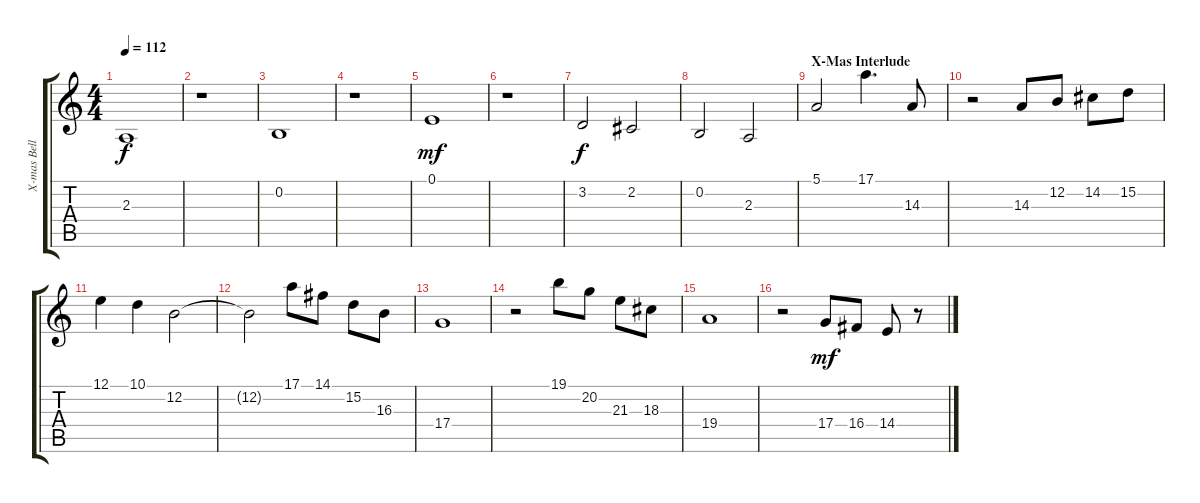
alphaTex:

\track ("X-mas Bells" "X-mas Bell") {instrument musicbox}
\staff {score tabs}
\tuning (E4 B3 G3 D3 A2 E2) {hide}
\ts (4 4)
\tempo 112
\clef g2
\ks c
2.3.1{dy f} |
r.1 |
0.2.1 |
r.1 |
0.1.1{dy mf} |
r.1 |
3.2.2{dy f} 2.2.2 |
0.2.2 2.3.2 |
\section ("" "X-Mas Interlude")
5.1.2 17.1.4{d} 14.3.8 |
r.2 14.3.8 12.2.8 14.2.8 15.2.8 |
12.1.4 10.1.4 12.2.2 |
12.2{t}.2 17.1.8 14.1.8 15.2.8 16.3.8 |
17.4.1 |
r.2 19.1.8 20.2.8 21.3.8 18.3.8 |
19.4.1 |
r.2 17.4.8{dy mf} 16.4.8 14.4.8 r.8
